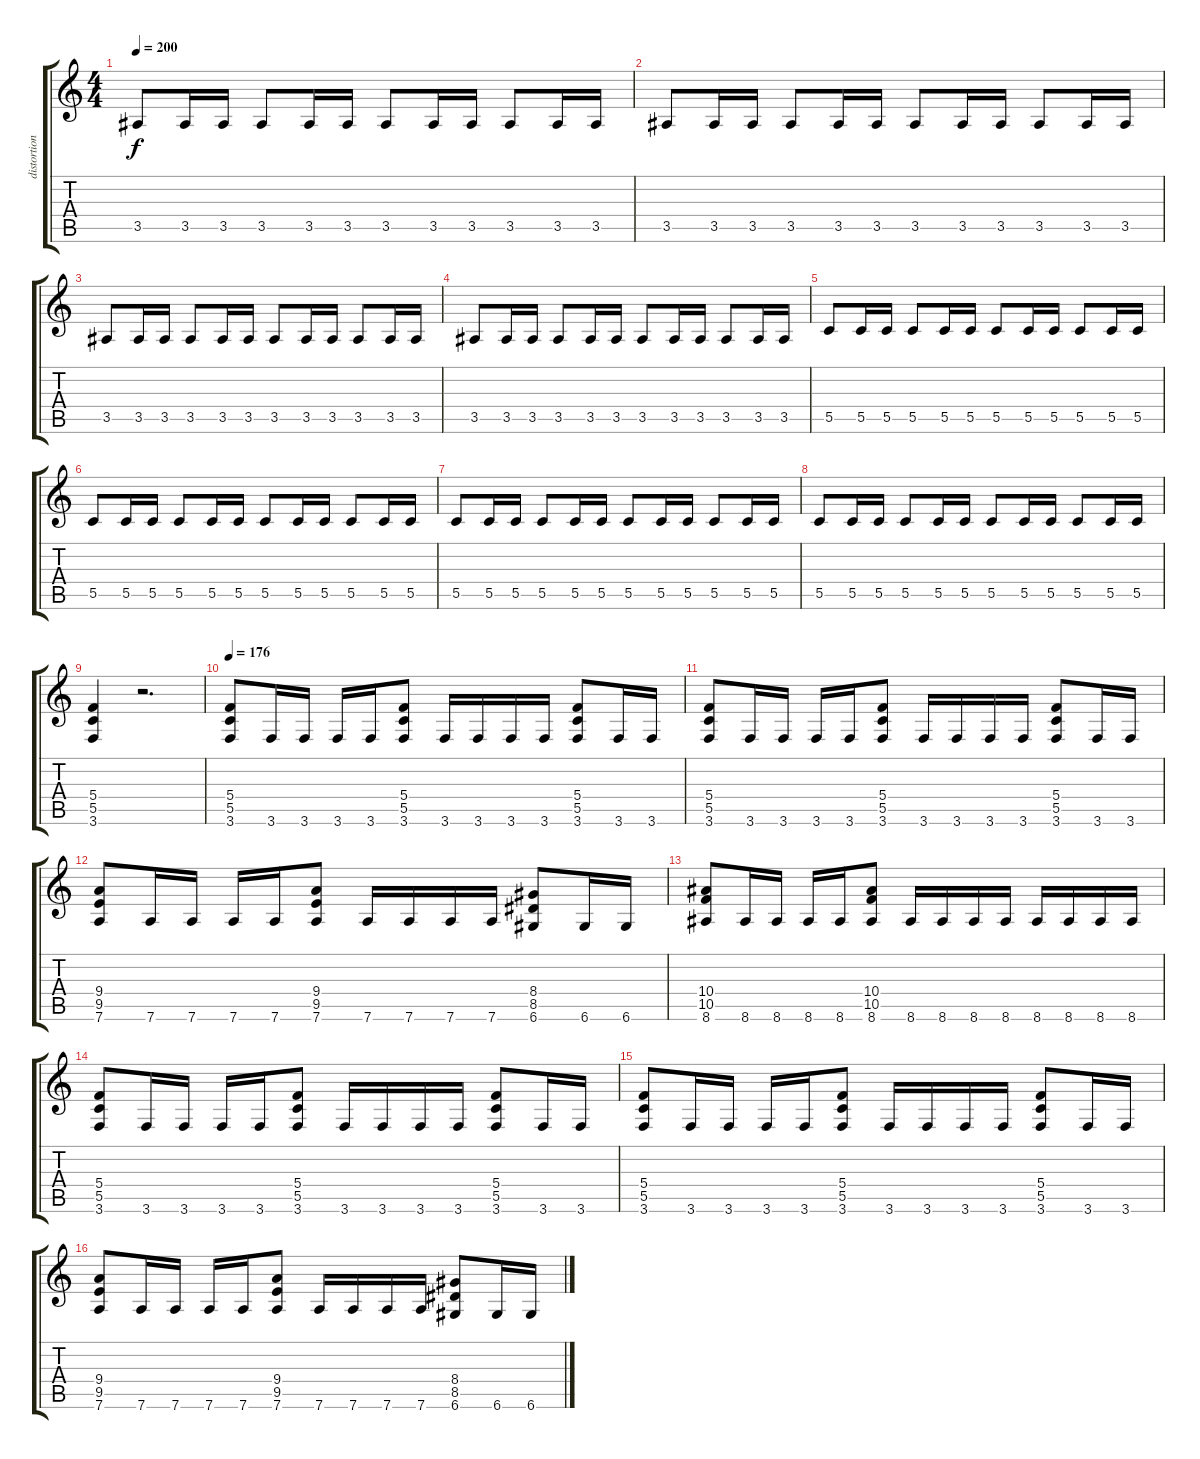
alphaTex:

\track ("distortion guitar" "distortion") {instrument distortionguitar}
\staff {score tabs}
\tuning (D4 A3 F3 C3 G2 D2) {hide}
\ts (4 4)
\tempo 200
\clef g2
\ks c
3.5.8{dy f} 3.5.16 3.5.16 3.5.8 3.5.16 3.5.16 3.5.8 3.5.16 3.5.16 3.5.8 3.5.16 3.5.16 |
3.5.8 3.5.16 3.5.16 3.5.8 3.5.16 3.5.16 3.5.8 3.5.16 3.5.16 3.5.8 3.5.16 3.5.16 |
3.5.8 3.5.16 3.5.16 3.5.8 3.5.16 3.5.16 3.5.8 3.5.16 3.5.16 3.5.8 3.5.16 3.5.16 |
3.5.8 3.5.16 3.5.16 3.5.8 3.5.16 3.5.16 3.5.8 3.5.16 3.5.16 3.5.8 3.5.16 3.5.16 |
5.5.8 5.5.16 5.5.16 5.5.8 5.5.16 5.5.16 5.5.8 5.5.16 5.5.16 5.5.8 5.5.16 5.5.16 |
5.5.8 5.5.16 5.5.16 5.5.8 5.5.16 5.5.16 5.5.8 5.5.16 5.5.16 5.5.8 5.5.16 5.5.16 |
5.5.8 5.5.16 5.5.16 5.5.8 5.5.16 5.5.16 5.5.8 5.5.16 5.5.16 5.5.8 5.5.16 5.5.16 |
5.5.8 5.5.16 5.5.16 5.5.8 5.5.16 5.5.16 5.5.8 5.5.16 5.5.16 5.5.8 5.5.16 5.5.16 |
(5.4 5.5 3.6).4 r.2{d} |
\tempo 176
(5.4 5.5 3.6).8 3.6.16 3.6.16 3.6.16 3.6.16 (5.4 5.5 3.6).8 3.6.16 3.6.16 3.6.16 3.6.16 (5.4 5.5 3.6).8 3.6.16 3.6.16 |
(5.4 5.5 3.6).8 3.6.16 3.6.16 3.6.16 3.6.16 (5.4 5.5 3.6).8 3.6.16 3.6.16 3.6.16 3.6.16 (5.4 5.5 3.6).8 3.6.16 3.6.16 |
(9.4 9.5 7.6).8 7.6.16 7.6.16 7.6.16 7.6.16 (9.4 9.5 7.6).8 7.6.16 7.6.16 7.6.16 7.6.16 (8.4 8.5 6.6).8 6.6.16 6.6.16 |
(10.4 10.5 8.6).8 8.6.16 8.6.16 8.6.16 8.6.16 (10.4 10.5 8.6).8 8.6.16 8.6.16 8.6.16 8.6.16 8.6.16 8.6.16 8.6.16 8.6.16 |
(5.4 5.5 3.6).8 3.6.16 3.6.16 3.6.16 3.6.16 (5.4 5.5 3.6).8 3.6.16 3.6.16 3.6.16 3.6.16 (5.4 5.5 3.6).8 3.6.16 3.6.16 |
(5.4 5.5 3.6).8 3.6.16 3.6.16 3.6.16 3.6.16 (5.4 5.5 3.6).8 3.6.16 3.6.16 3.6.16 3.6.16 (5.4 5.5 3.6).8 3.6.16 3.6.16 |
(9.4 9.5 7.6).8 7.6.16 7.6.16 7.6.16 7.6.16 (9.4 9.5 7.6).8 7.6.16 7.6.16 7.6.16 7.6.16 (8.4 8.5 6.6).8 6.6.16 6.6.16
